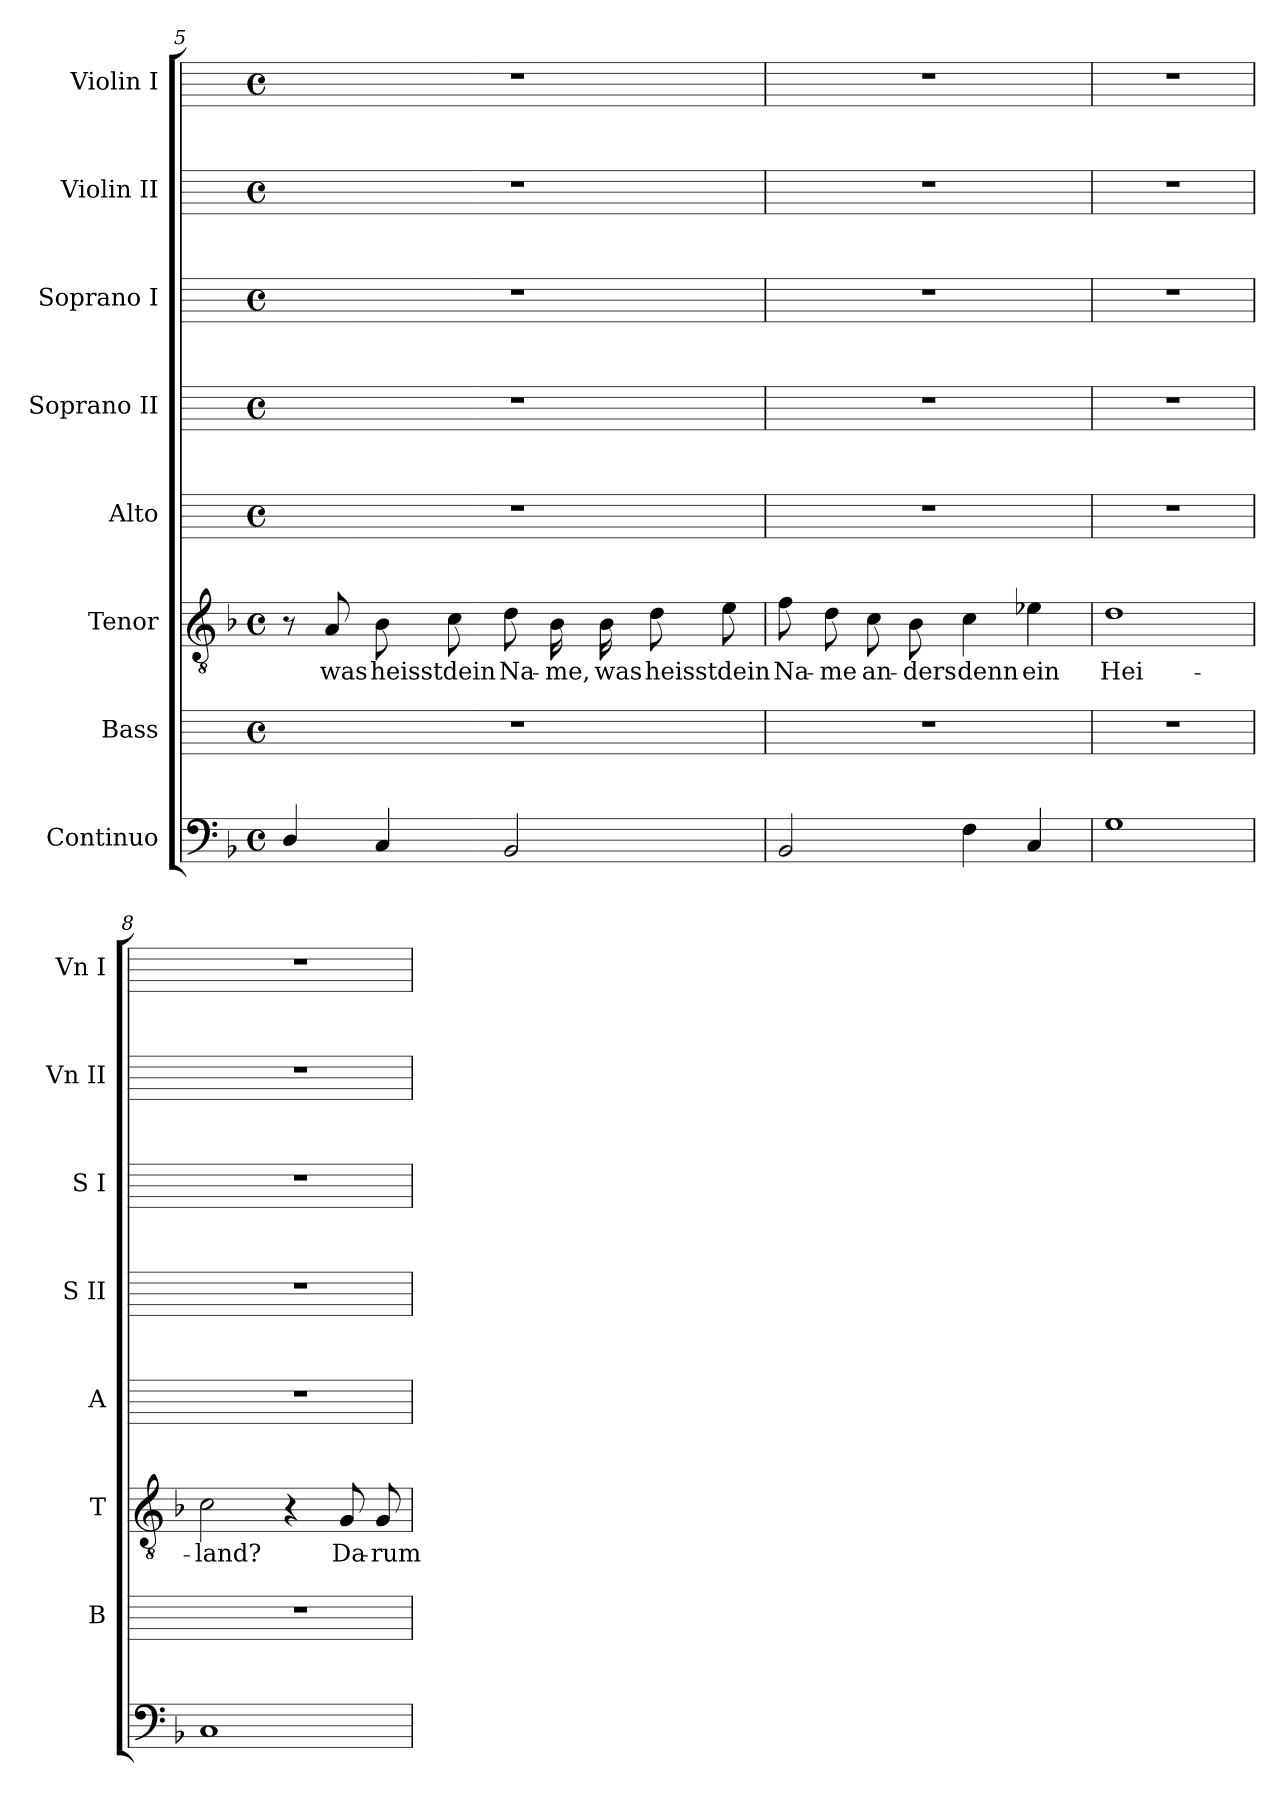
**kern	**kern	**kern	**text	**kern	**kern	**kern	**kern	**kern
*part8	*part7	*part6	*part6	*part5	*part4	*part3	*part2	*part1
*staff8	*staff7	*staff6	*staff6	*staff5	*staff4	*staff3	*staff2	*staff1
*I"Continuo	*I"Bass	*I"Tenor	*	*I"Alto	*I"Soprano II	*I"Soprano I	*I"Violin II	*I"Violin I
*	*I'B	*I'T	*	*I'A	*I'S II	*I'S I	*I'Vn II	*I'Vn I
!!LO:LB:g=z
*clefF4	*	*clefGv2	*	*	*	*	*	*
*k[b-]	*	*k[b-]	*	*	*	*	*	*
*F:	*	*F:	*	*	*	*	*	*
*M4/4	*M4/4	*M4/4	*	*M4/4	*M4/4	*M4/4	*M4/4	*M4/4
*met(c)	*met(c)	*met(c)	*	*met(c)	*met(c)	*met(c)	*met(c)	*met(c)
=5	=5	=5	=5	=5	=5	=5	=5	=5
4D/	1r	8r	.	1r	1r	1r	1r	1r
!	!	!	!LO:LY:b	!	!	!	!	!
.	.	8A	was	.	.	.	.	.
!	!	!	!LO:LY:b	!	!	!	!	!
4C	.	8B-	heisst	.	.	.	.	.
!	!	!	!LO:LY:b	!	!	!	!	!
.	.	8c	dein	.	.	.	.	.
!	!	!	!LO:LY:b	!	!	!	!	!
2BB-	.	8d	Na-	.	.	.	.	.
!	!	!	!LO:LY:b	!	!	!	!	!
.	.	16B-	-me,	.	.	.	.	.
!	!	!	!LO:LY:b	!	!	!	!	!
.	.	16B-	was	.	.	.	.	.
!	!	!	!LO:LY:b	!	!	!	!	!
.	.	8d	heisst	.	.	.	.	.
!	!	!	!LO:LY:b	!	!	!	!	!
.	.	8e	dein	.	.	.	.	.
=6	=6	=6	=6	=6	=6	=6	=6	=6
!	!	!	!LO:LY:b	!	!	!	!	!
2BB-	1r	8f	Na-	1r	1r	1r	1r	1r
!	!	!	!LO:LY:b	!	!	!	!	!
.	.	8d	-me	.	.	.	.	.
!	!	!	!LO:LY:b	!	!	!	!	!
.	.	8c	an-	.	.	.	.	.
!	!	!	!LO:LY:b	!	!	!	!	!
.	.	8B-	-ders	.	.	.	.	.
!	!	!	!LO:LY:b	!	!	!	!	!
4F	.	4c	denn	.	.	.	.	.
!	!	!	!LO:LY:b	!	!	!	!	!
4C	.	4e-X	ein	.	.	.	.	.
=7	=7	=7	=7	=7	=7	=7	=7	=7
!	!	!	!LO:LY:b	!	!	!	!	!
1G	1r	1d	Hei-	1r	1r	1r	1r	1r
=8	=8	=8	=8	=8	=8	=8	=8	=8
!	!	!	!LO:LY:b	!	!	!	!	!
1C	1r	2c	-land?	1r	1r	1r	1r	1r
.	.	4r	.	.	.	.	.	.
!	!	!	!LO:LY:b	!	!	!	!	!
.	.	8G	Da-	.	.	.	.	.
!	!	!	!LO:LY:b	!	!	!	!	!
.	.	8G	-rum	.	.	.	.	.
=	=	=	=	=	=	=	=	=
*-	*-	*-	*-	*-	*-	*-	*-	*-
